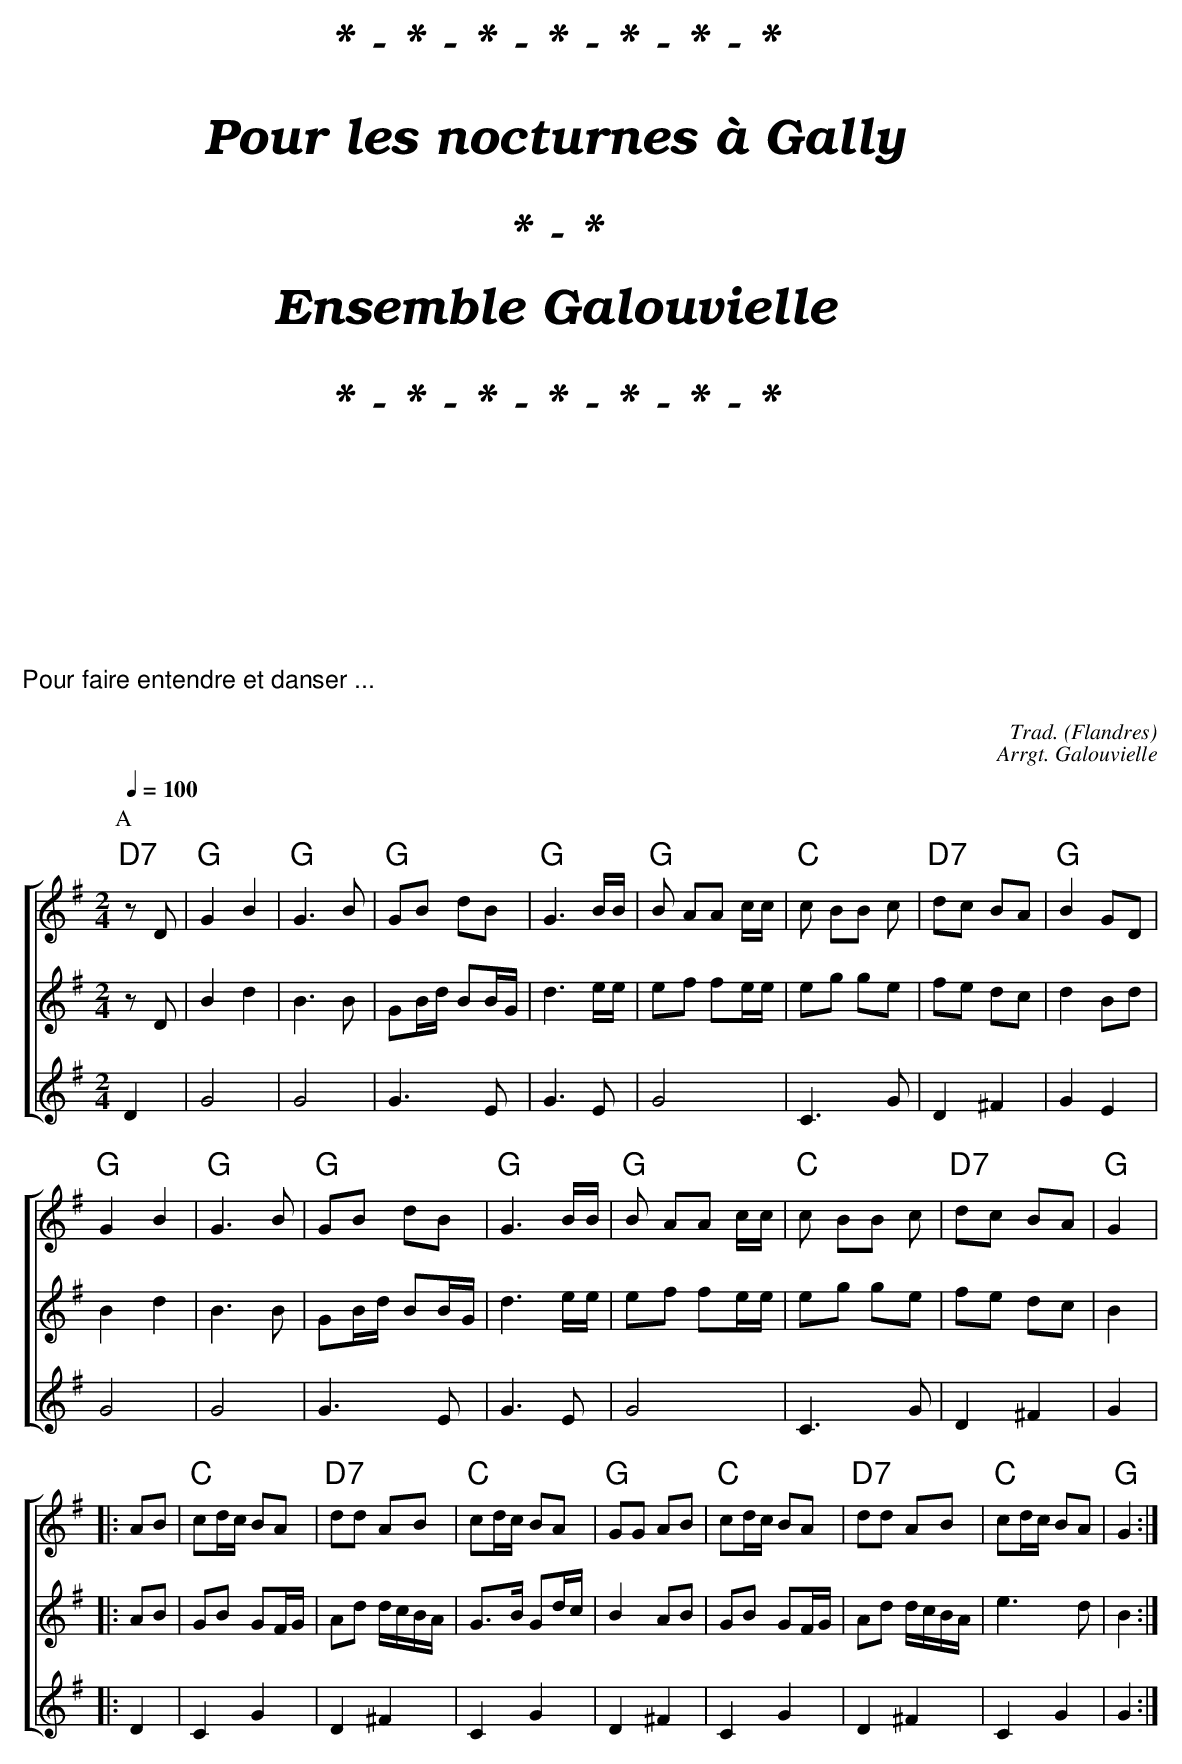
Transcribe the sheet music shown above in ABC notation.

X:1
T:De Kolom
C:Trad. (Flandres)
C:Arrgt. Galouvielle
M:2/4
L:1/8
Q:1/4=100
K:G
%%score [1 2 3]
P:A
V:1
"D7"zD| "G"G2 B2| "G"G3 B|"G"GB dB|"G"G3 B/2B/2|"G"B AA c/2c/2|"C"c BB c|"D7"dc BA|"G"B2 GD|
"G"G2 B2|"G"G3 B|"G"GB dB|"G"G3 B/2B/2|"G"B AA c/2c/2|"C"c BB c|"D7"dc BA |"G"G2  |:
AB|"C"cd/2c/2 BA|"D7"dd AB|"C"cd/2c/2 BA|"G"GG AB|"C"cd/2c/2 BA|"D7"dd AB|"C"cd/2c/2 BA|"G"G2 :|
V:2
zD | B2d2 | B3B | GB/d/ BB/G/  |  d3e/e/ | ef fe/e/ | eg ge | fe dc | d2 Bd |
B2d2 | B3B | GB/d/ BB/G/ | d3e/e/ | ef fe/e/ | eg ge | fe dc | B2 |:
AB | GB GF/G/ | Ad d/c/B/A/ | G>B Gd/c/ | B2 AB | GB GF/G/ | Ad d/c/B/A/ | e3d | B2 :|
V:3
D2 | G4 | G4 | G3E | G3E | G4 | C3G | D2^F2 | G2E2 |
G4 | G4 | G3E | G3E | G4 | C3G | D2^F2 | G2 |:
D2 | C2G2 |D2^F2 |C2G2 | D2^F2 | C2G2 | D2^F2 | C2G2 | G2 :|

%%newpage
T:De Kolom à Galouvielle
P:B
V:1
zD | "G"LG2LB2 | "D"LA3c | "G"LBg LdB | "C"Lc3e/e/ | "G"dc Bg/g/ | "D"fe dc/d/ |  "C"ed cB | "D"(B2A) D |
"G"LG2LB2 | "D"LA3c | "G"LBg LdB | "C"Lc3e/e/ | "G"dc Bg/g/ | "D"fe dc/d/ |  "C"ed "D"cA | "G"G2 |:
.B.d | "G"gf/e/ dc | "G"Bd Ad | "C"cB/A/ GA | "G"BG .B.d |
"G"gf/e/ dc | "D"Bg fe |1 "G"de/f/ ag |  g2  :|2 "G"de/f/ a^f |  g2 |]
V:2 clef=treble-8
!p!zD | LG2LG2 | LF3A | LG/A/B/c/ Ld/c/B/A/ | Le3c/c/ | GG Ge/e/ | BB BG/G/ | EF ED | (G2 F) D |
LG2LG2 | LF3A | LG/A/B/c/ Ld/c/B/A/ | Le3c/c/ | GG Ge/e/ | BB BG/G/ | cB AF | G2 |:
.B.d | ba/g/ fe | dg eg | ec dc | B2z.d | ba/g/ fe | de dc |1 B2c2 | d2 :|2 B2f2 | g2 |]
